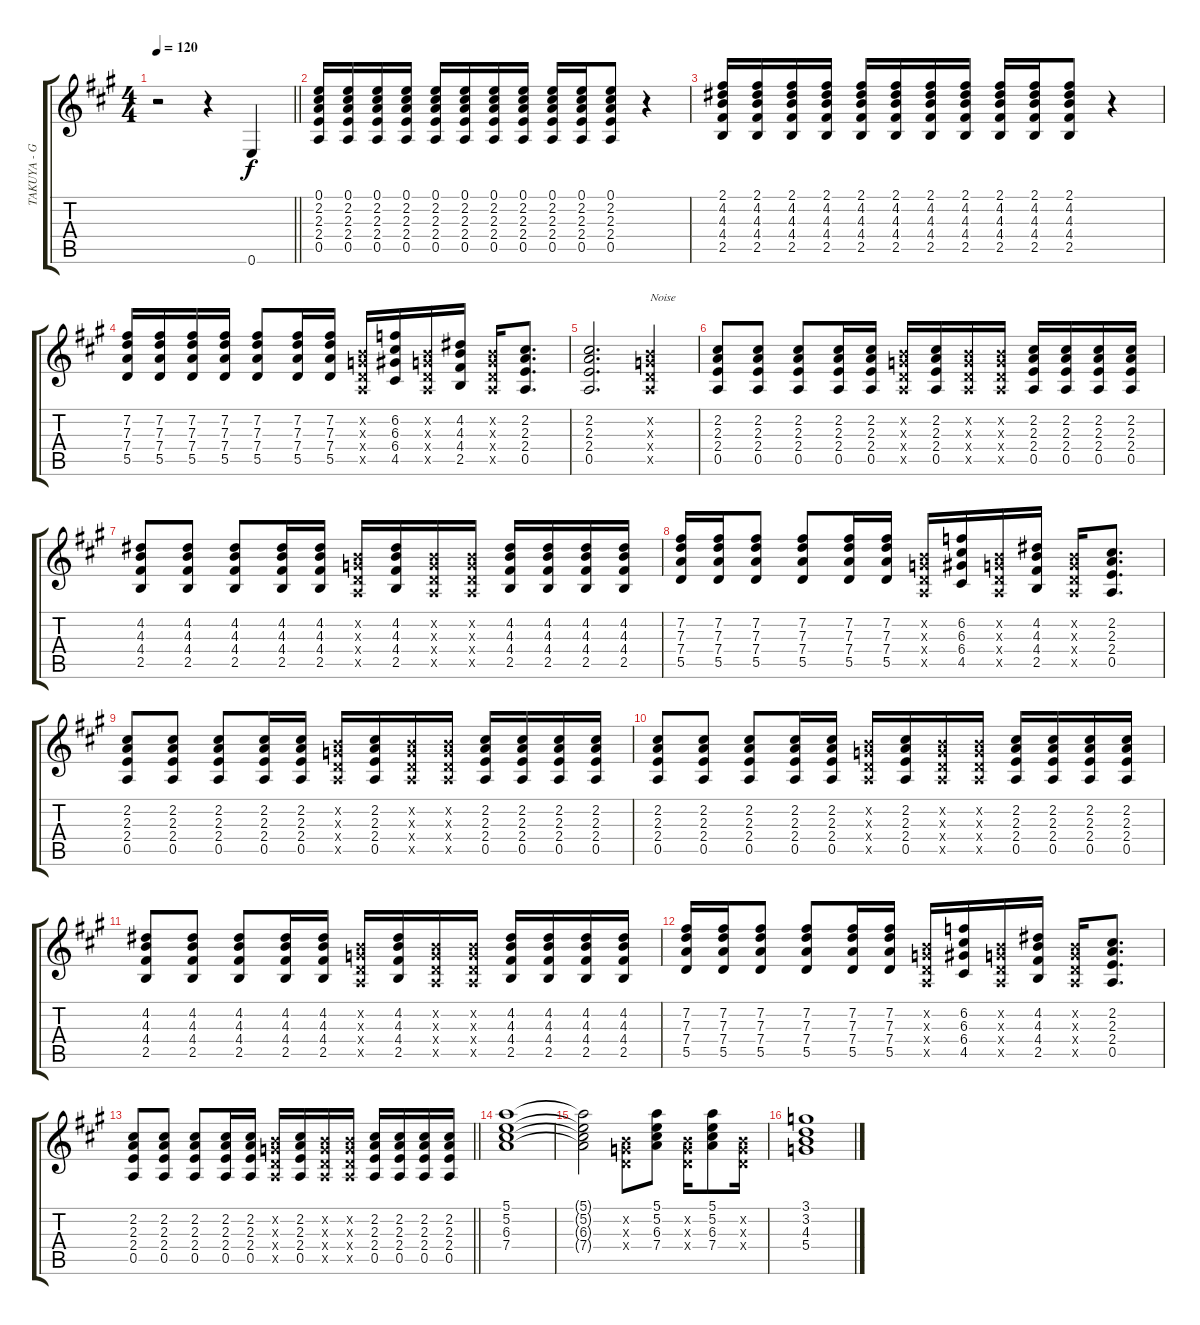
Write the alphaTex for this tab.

\track ("TAKUYA - Guitar 2" "TAKUYA - G") {instrument overdrivenguitar}
\staff {score tabs}
\tuning (E4 B3 G3 D3 A2 E2) {hide}
\ts (4 4)
\tempo 120
\clef g2
\barLineRight lightlight
\ks a
r.2{dy f instrument overdrivenguitar} r.4 0.6.4 |
(0.1 2.2 2.3 2.4 0.5).16 (0.1 2.2 2.3 2.4 0.5).16 (0.1 2.2 2.3 2.4 0.5).16 (0.1 2.2 2.3 2.4 0.5).16 (0.1 2.2 2.3 2.4 0.5).16 (0.1 2.2 2.3 2.4 0.5).16 (0.1 2.2 2.3 2.4 0.5).16 (0.1 2.2 2.3 2.4 0.5).16 (0.1 2.2 2.3 2.4 0.5).16 (0.1 2.2 2.3 2.4 0.5).16 (0.1 2.2 2.3 2.4 0.5).8 r.4 |
(2.1 4.2 4.3 4.4 2.5).16 (2.1 4.2 4.3 4.4 2.5).16 (2.1 4.2 4.3 4.4 2.5).16 (2.1 4.2 4.3 4.4 2.5).16 (2.1 4.2 4.3 4.4 2.5).16 (2.1 4.2 4.3 4.4 2.5).16 (2.1 4.2 4.3 4.4 2.5).16 (2.1 4.2 4.3 4.4 2.5).16 (2.1 4.2 4.3 4.4 2.5).16 (2.1 4.2 4.3 4.4 2.5).16 (2.1 4.2 4.3 4.4 2.5).8 r.4 |
(7.2 7.3 7.4 5.5).16 (7.2 7.3 7.4 5.5).16 (7.2 7.3 7.4 5.5).16 (7.2 7.3 7.4 5.5).16 (7.2 7.3 7.4 5.5).8 (7.2 7.3 7.4 5.5).16 (7.2 7.3 7.4 5.5).16 (0.2{x} 0.3{x} 0.4{x} 0.5{x}).16 (6.2 6.3 6.4 4.5).16 (0.2{x} 0.3{x} 0.4{x} 0.5{x}).16 (4.2 4.3 4.4 2.5).16 (0.2{x} 0.3{x} 0.4{x} 0.5{x}).16 (2.2 2.3 2.4 0.5).8{d} |
(2.2 2.3 2.4 0.5).2{d} (0.2{x} 0.3{x} 0.4{x} 0.5{x}).4{txt "Noise"} |
(2.2 2.3 2.4 0.5).8 (2.2 2.3 2.4 0.5).8 (2.2 2.3 2.4 0.5).8 (2.2 2.3 2.4 0.5).16 (2.2 2.3 2.4 0.5).16 (0.2{x} 0.3{x} 0.4{x} 0.5{x}).16 (2.2 2.3 2.4 0.5).16 (0.2{x} 0.3{x} 0.4{x} 0.5{x}).16 (0.2{x} 0.3{x} 0.4{x} 0.5{x}).16 (2.2 2.3 2.4 0.5).16 (2.2 2.3 2.4 0.5).16 (2.2 2.3 2.4 0.5).16 (2.2 2.3 2.4 0.5).16 |
(4.2 4.3 4.4 2.5).8 (4.2 4.3 4.4 2.5).8 (4.2 4.3 4.4 2.5).8 (4.2 4.3 4.4 2.5).16 (4.2 4.3 4.4 2.5).16 (0.2{x} 0.3{x} 0.4{x} 0.5{x}).16 (4.2 4.3 4.4 2.5).16 (0.2{x} 0.3{x} 0.4{x} 0.5{x}).16 (0.2{x} 0.3{x} 0.4{x} 0.5{x}).16 (4.2 4.3 4.4 2.5).16 (4.2 4.3 4.4 2.5).16 (4.2 4.3 4.4 2.5).16 (4.2 4.3 4.4 2.5).16 |
(7.2 7.3 7.4 5.5).16 (7.2 7.3 7.4 5.5).16 (7.2 7.3 7.4 5.5).8 (7.2 7.3 7.4 5.5).8 (7.2 7.3 7.4 5.5).16 (7.2 7.3 7.4 5.5).16 (0.2{x} 0.3{x} 0.4{x} 0.5{x}).16 (6.2 6.3 6.4 4.5).16 (0.2{x} 0.3{x} 0.4{x} 0.5{x}).16 (4.2 4.3 4.4 2.5).16 (0.2{x} 0.3{x} 0.4{x} 0.5{x}).16 (2.2 2.3 2.4 0.5).8{d} |
(2.2 2.3 2.4 0.5).8 (2.2 2.3 2.4 0.5).8 (2.2 2.3 2.4 0.5).8 (2.2 2.3 2.4 0.5).16 (2.2 2.3 2.4 0.5).16 (0.2{x} 0.3{x} 0.4{x} 0.5{x}).16 (2.2 2.3 2.4 0.5).16 (0.2{x} 0.3{x} 0.4{x} 0.5{x}).16 (0.2{x} 0.3{x} 0.4{x} 0.5{x}).16 (2.2 2.3 2.4 0.5).16 (2.2 2.3 2.4 0.5).16 (2.2 2.3 2.4 0.5).16 (2.2 2.3 2.4 0.5).16 |
(2.2 2.3 2.4 0.5).8 (2.2 2.3 2.4 0.5).8 (2.2 2.3 2.4 0.5).8 (2.2 2.3 2.4 0.5).16 (2.2 2.3 2.4 0.5).16 (0.2{x} 0.3{x} 0.4{x} 0.5{x}).16 (2.2 2.3 2.4 0.5).16 (0.2{x} 0.3{x} 0.4{x} 0.5{x}).16 (0.2{x} 0.3{x} 0.4{x} 0.5{x}).16 (2.2 2.3 2.4 0.5).16 (2.2 2.3 2.4 0.5).16 (2.2 2.3 2.4 0.5).16 (2.2 2.3 2.4 0.5).16 |
(4.2 4.3 4.4 2.5).8 (4.2 4.3 4.4 2.5).8 (4.2 4.3 4.4 2.5).8 (4.2 4.3 4.4 2.5).16 (4.2 4.3 4.4 2.5).16 (0.2{x} 0.3{x} 0.4{x} 0.5{x}).16 (4.2 4.3 4.4 2.5).16 (0.2{x} 0.3{x} 0.4{x} 0.5{x}).16 (0.2{x} 0.3{x} 0.4{x} 0.5{x}).16 (4.2 4.3 4.4 2.5).16 (4.2 4.3 4.4 2.5).16 (4.2 4.3 4.4 2.5).16 (4.2 4.3 4.4 2.5).16 |
(7.2 7.3 7.4 5.5).16 (7.2 7.3 7.4 5.5).16 (7.2 7.3 7.4 5.5).8 (7.2 7.3 7.4 5.5).8 (7.2 7.3 7.4 5.5).16 (7.2 7.3 7.4 5.5).16 (0.2{x} 0.3{x} 0.4{x} 0.5{x}).16 (6.2 6.3 6.4 4.5).16 (0.2{x} 0.3{x} 0.4{x} 0.5{x}).16 (4.2 4.3 4.4 2.5).16 (0.2{x} 0.3{x} 0.4{x} 0.5{x}).16 (2.2 2.3 2.4 0.5).8{d} |
\barLineRight lightlight
(2.2 2.3 2.4 0.5).8 (2.2 2.3 2.4 0.5).8 (2.2 2.3 2.4 0.5).8 (2.2 2.3 2.4 0.5).16 (2.2 2.3 2.4 0.5).16 (0.2{x} 0.3{x} 0.4{x} 0.5{x}).16 (2.2 2.3 2.4 0.5).16 (0.2{x} 0.3{x} 0.4{x} 0.5{x}).16 (0.2{x} 0.3{x} 0.4{x} 0.5{x}).16 (2.2 2.3 2.4 0.5).16 (2.2 2.3 2.4 0.5).16 (2.2 2.3 2.4 0.5).16 (2.2 2.3 2.4 0.5).16 |
(5.1 5.2 6.3 7.4).1 |
(5.1{t} 5.2{t} 6.3{t} 7.4{t}).2 (0.2{x} 0.3{x} 0.4{x}).8 (5.1 5.2 6.3 7.4).8 (0.2{x} 0.3{x} 0.4{x}).16 (5.1 5.2 6.3 7.4).8 (0.2{x} 0.3{x} 0.4{x}).16 |
(3.1 3.2 4.3 5.4).1
